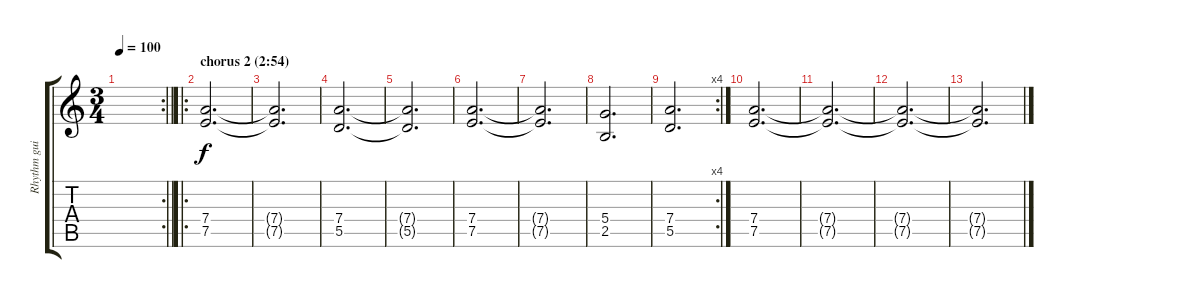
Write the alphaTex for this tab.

\track ("Rhythm guitar" "Rhythm gui") {instrument distortionguitar}
\staff {score tabs}
\tuning (E4 B3 G3 D3 A2 E2) {hide}
\rc 2
\ts (3 4)
\tempo 100
\clef g2
\barLineRight lightlight
\ks c
|
\ro
\section ("" "chorus 2 (2:54)")
(7.4 7.5).2{d} |
(7.4{t} 7.5{t}).2{d} |
(7.4 5.5).2{d} |
(7.4{t} 5.5{t}).2{d} |
(7.4 7.5).2{d} |
(7.4{t} 7.5{t}).2{d} |
(5.4 2.5).2{d} |
\rc 4
(7.4 5.5).2{d} |
(7.4 7.5).2{d volume 0} |
(7.4{t} 7.5{t}).2{d} |
(7.4{t} 7.5{t}).2{d} |
(7.4{t} 7.5{t}).2{d}
